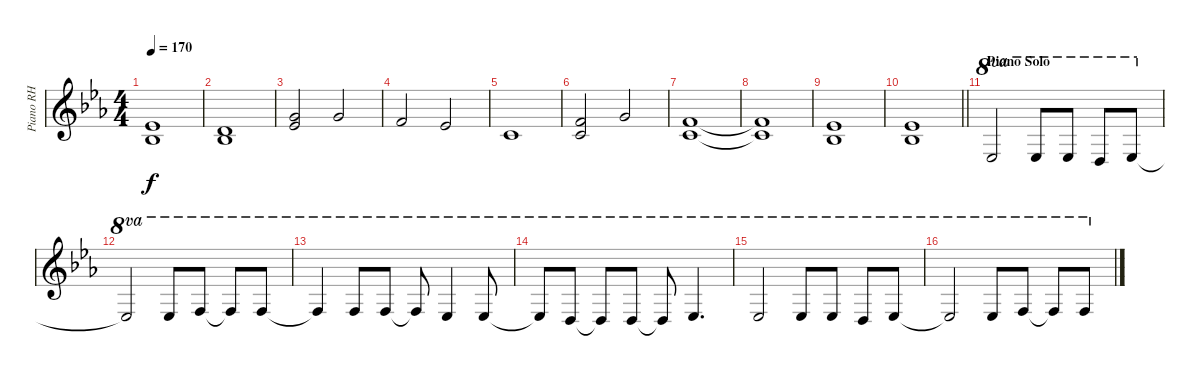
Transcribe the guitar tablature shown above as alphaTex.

\track ("Piano RH" "Piano RH") {instrument acousticgrandpiano}
\staff {score}
\tuning (E4 B3 G3 D3 A2 E2) {hide}
\ts (4 4)
\tempo 170
\clef g2
\ks eb
(4.2 3.3).1{dy f} |
(3.2 3.3).1 |
(3.1 4.2).2 3.1.2 |
1.1.2 4.2.2 |
1.2.1 |
(1.1 1.2).2 3.1.2 |
(1.1 1.2).1 |
(1.1{t} 1.2{t}).1 |
(4.2 3.3).1 |
\barLineRight lightlight
(4.2 3.3).1 |
\section ("" "Piano Solo")
4.2.2{ot 8va} 4.2.8{ot 8va} 4.2.8{ot 8va} 3.2.8{ot 8va} 4.2.8{ot 8va} |
4.2{t}.2{ot 8va} 4.2.8{ot 8va} 1.1.8{ot 8va} 1.1{t}.8{ot 8va} 1.1.8{ot 8va} |
1.1{t}.4{ot 8va} 1.1.8{ot 8va} 1.1.8{ot 8va} 1.1{t}.8{ot 8va} 4.2.4{ot 8va} 4.2.8{ot 8va} |
4.2{t}.8{ot 8va} 3.2.8{ot 8va} 3.2{t}.8{ot 8va} 3.2.8{ot 8va} 3.2{t}.8{ot 8va} 4.2.4{d ot 8va} |
4.2.2{ot 8va} 4.2.8{ot 8va} 4.2.8{ot 8va} 3.2.8{ot 8va} 4.2.8{ot 8va} |
4.2{t}.2{ot 8va} 4.2.8{ot 8va} 1.1.8{ot 8va} 1.1{t}.8{ot 8va} 1.1.8{ot 8va}
